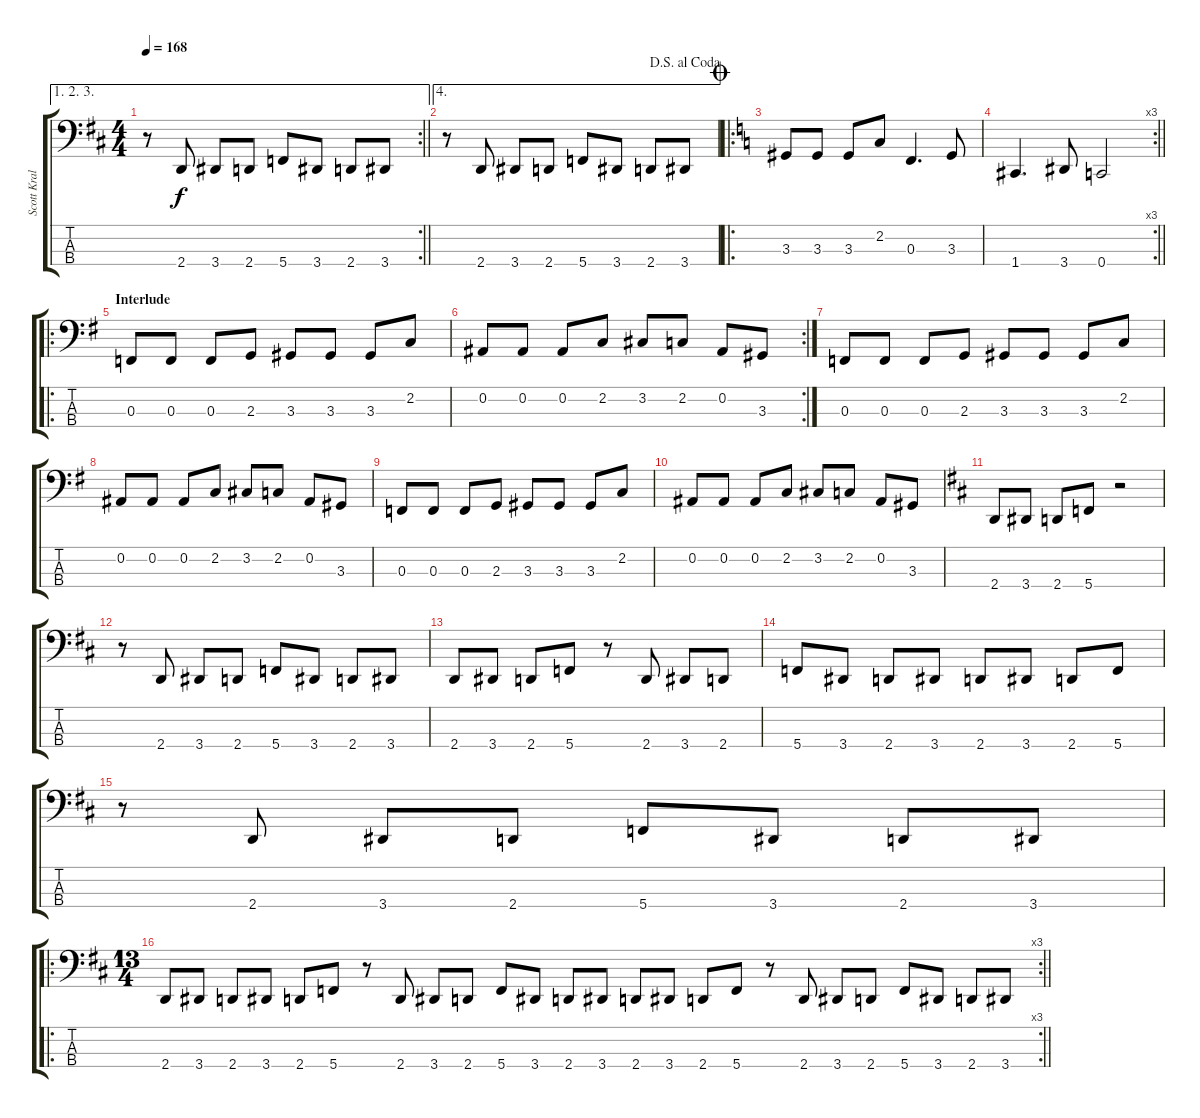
\track ("Scott Krall" "Scott Kral") {instrument electricbassfinger}
\staff {score tabs}
\tuning (Eb2 Bb1 F1 C1) {hide}
\ae (1 2 3)
\rc 2
\ts (4 4)
\tempo 168
\clef f4
\barLineRight lightlight
\ks d
r.8{dy f} 2.4.8 3.4.8 2.4.8 5.4.8 3.4.8 2.4.8 3.4.8 |
\ae 4
\jump dalsegnoalcoda
r.8 2.4.8 3.4.8 2.4.8 5.4.8 3.4.8 2.4.8 3.4.8 |
\ro
\jump coda
\ks c
3.3.8 3.3.8 3.3.8 2.2.8 0.3.4{d} 3.3.8 |
\rc 3
\barLineRight lightlight
1.4.4{d} 3.4.8 0.4.2 |
\ro
\section ("" "Interlude")
\ks g
0.3.8 0.3.8 0.3.8 2.3.8 3.3.8 3.3.8 3.3.8 2.2.8 |
\rc 2
0.2.8 0.2.8 0.2.8 2.2.8 3.2.8 2.2.8 0.2.8 3.3.8 |
0.3.8 0.3.8 0.3.8 2.3.8 3.3.8 3.3.8 3.3.8 2.2.8 |
0.2.8 0.2.8 0.2.8 2.2.8 3.2.8 2.2.8 0.2.8 3.3.8 |
0.3.8 0.3.8 0.3.8 2.3.8 3.3.8 3.3.8 3.3.8 2.2.8 |
0.2.8 0.2.8 0.2.8 2.2.8 3.2.8 2.2.8 0.2.8 3.3.8 |
\ks d
2.4.8 3.4.8 2.4.8 5.4.8 r.2 |
r.8 2.4.8 3.4.8 2.4.8 5.4.8 3.4.8 2.4.8 3.4.8 |
2.4.8 3.4.8 2.4.8 5.4.8 r.8 2.4.8 3.4.8 2.4.8 |
5.4.8 3.4.8 2.4.8 3.4.8 2.4.8 3.4.8 2.4.8 5.4.8 |
r.8 2.4.8 3.4.8 2.4.8 5.4.8 3.4.8 2.4.8 3.4.8 |
\ro
\rc 3
\ts (13 4)
\barLineRight lightlight
2.4.8 3.4.8 2.4.8 3.4.8 2.4.8 5.4.8 r.8 2.4.8 3.4.8 2.4.8 5.4.8 3.4.8 2.4.8 3.4.8 2.4.8 3.4.8 2.4.8 5.4.8 r.8 2.4.8 3.4.8 2.4.8 5.4.8 3.4.8 2.4.8 3.4.8
